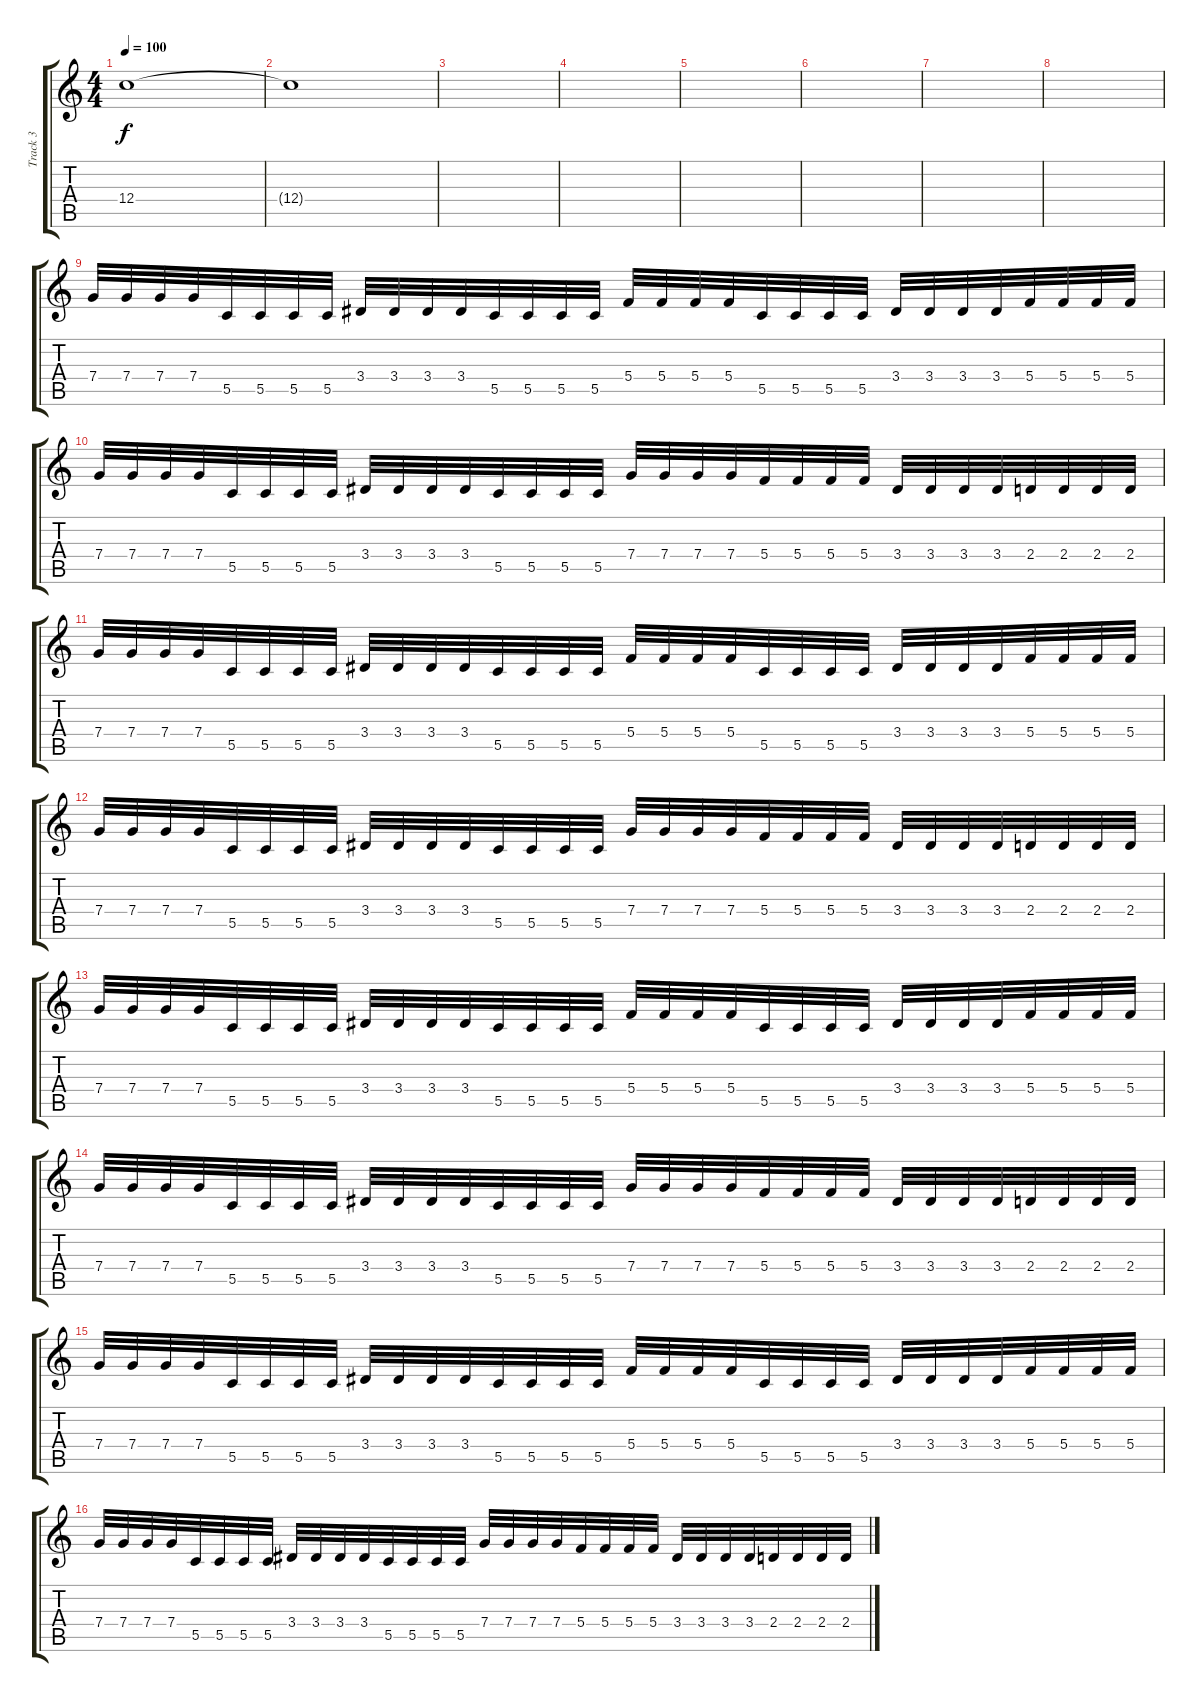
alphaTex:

\track ("Track 3" "Track 3") {instrument distortionguitar}
\staff {score tabs}
\tuning (D4 A3 F3 C3 G2 C2) {hide}
\ts (4 4)
\tempo 100
\clef g2
\ks c
12.4.1{dy f} |
12.4{t}.1 |
|
|
|
|
|
|
7.4.32 7.4.32 7.4.32 7.4.32 5.5.32 5.5.32 5.5.32 5.5.32 3.4.32 3.4.32 3.4.32 3.4.32 5.5.32 5.5.32 5.5.32 5.5.32 5.4.32 5.4.32 5.4.32 5.4.32 5.5.32 5.5.32 5.5.32 5.5.32 3.4.32 3.4.32 3.4.32 3.4.32 5.4.32 5.4.32 5.4.32 5.4.32 |
7.4.32 7.4.32 7.4.32 7.4.32 5.5.32 5.5.32 5.5.32 5.5.32 3.4.32 3.4.32 3.4.32 3.4.32 5.5.32 5.5.32 5.5.32 5.5.32 7.4.32 7.4.32 7.4.32 7.4.32 5.4.32 5.4.32 5.4.32 5.4.32 3.4.32 3.4.32 3.4.32 3.4.32 2.4.32 2.4.32 2.4.32 2.4.32 |
7.4.32 7.4.32 7.4.32 7.4.32 5.5.32 5.5.32 5.5.32 5.5.32 3.4.32 3.4.32 3.4.32 3.4.32 5.5.32 5.5.32 5.5.32 5.5.32 5.4.32 5.4.32 5.4.32 5.4.32 5.5.32 5.5.32 5.5.32 5.5.32 3.4.32 3.4.32 3.4.32 3.4.32 5.4.32 5.4.32 5.4.32 5.4.32 |
7.4.32 7.4.32 7.4.32 7.4.32 5.5.32 5.5.32 5.5.32 5.5.32 3.4.32 3.4.32 3.4.32 3.4.32 5.5.32 5.5.32 5.5.32 5.5.32 7.4.32 7.4.32 7.4.32 7.4.32 5.4.32 5.4.32 5.4.32 5.4.32 3.4.32 3.4.32 3.4.32 3.4.32 2.4.32 2.4.32 2.4.32 2.4.32 |
7.4.32 7.4.32 7.4.32 7.4.32 5.5.32 5.5.32 5.5.32 5.5.32 3.4.32 3.4.32 3.4.32 3.4.32 5.5.32 5.5.32 5.5.32 5.5.32 5.4.32 5.4.32 5.4.32 5.4.32 5.5.32 5.5.32 5.5.32 5.5.32 3.4.32 3.4.32 3.4.32 3.4.32 5.4.32 5.4.32 5.4.32 5.4.32 |
7.4.32 7.4.32 7.4.32 7.4.32 5.5.32 5.5.32 5.5.32 5.5.32 3.4.32 3.4.32 3.4.32 3.4.32 5.5.32 5.5.32 5.5.32 5.5.32 7.4.32 7.4.32 7.4.32 7.4.32 5.4.32 5.4.32 5.4.32 5.4.32 3.4.32 3.4.32 3.4.32 3.4.32 2.4.32 2.4.32 2.4.32 2.4.32 |
7.4.32 7.4.32 7.4.32 7.4.32 5.5.32 5.5.32 5.5.32 5.5.32 3.4.32 3.4.32 3.4.32 3.4.32 5.5.32 5.5.32 5.5.32 5.5.32 5.4.32 5.4.32 5.4.32 5.4.32 5.5.32 5.5.32 5.5.32 5.5.32 3.4.32 3.4.32 3.4.32 3.4.32 5.4.32 5.4.32 5.4.32 5.4.32 |
7.4.32 7.4.32 7.4.32 7.4.32 5.5.32 5.5.32 5.5.32 5.5.32 3.4.32 3.4.32 3.4.32 3.4.32 5.5.32 5.5.32 5.5.32 5.5.32 7.4.32 7.4.32 7.4.32 7.4.32 5.4.32 5.4.32 5.4.32 5.4.32 3.4.32 3.4.32 3.4.32 3.4.32 2.4.32 2.4.32 2.4.32 2.4.32
